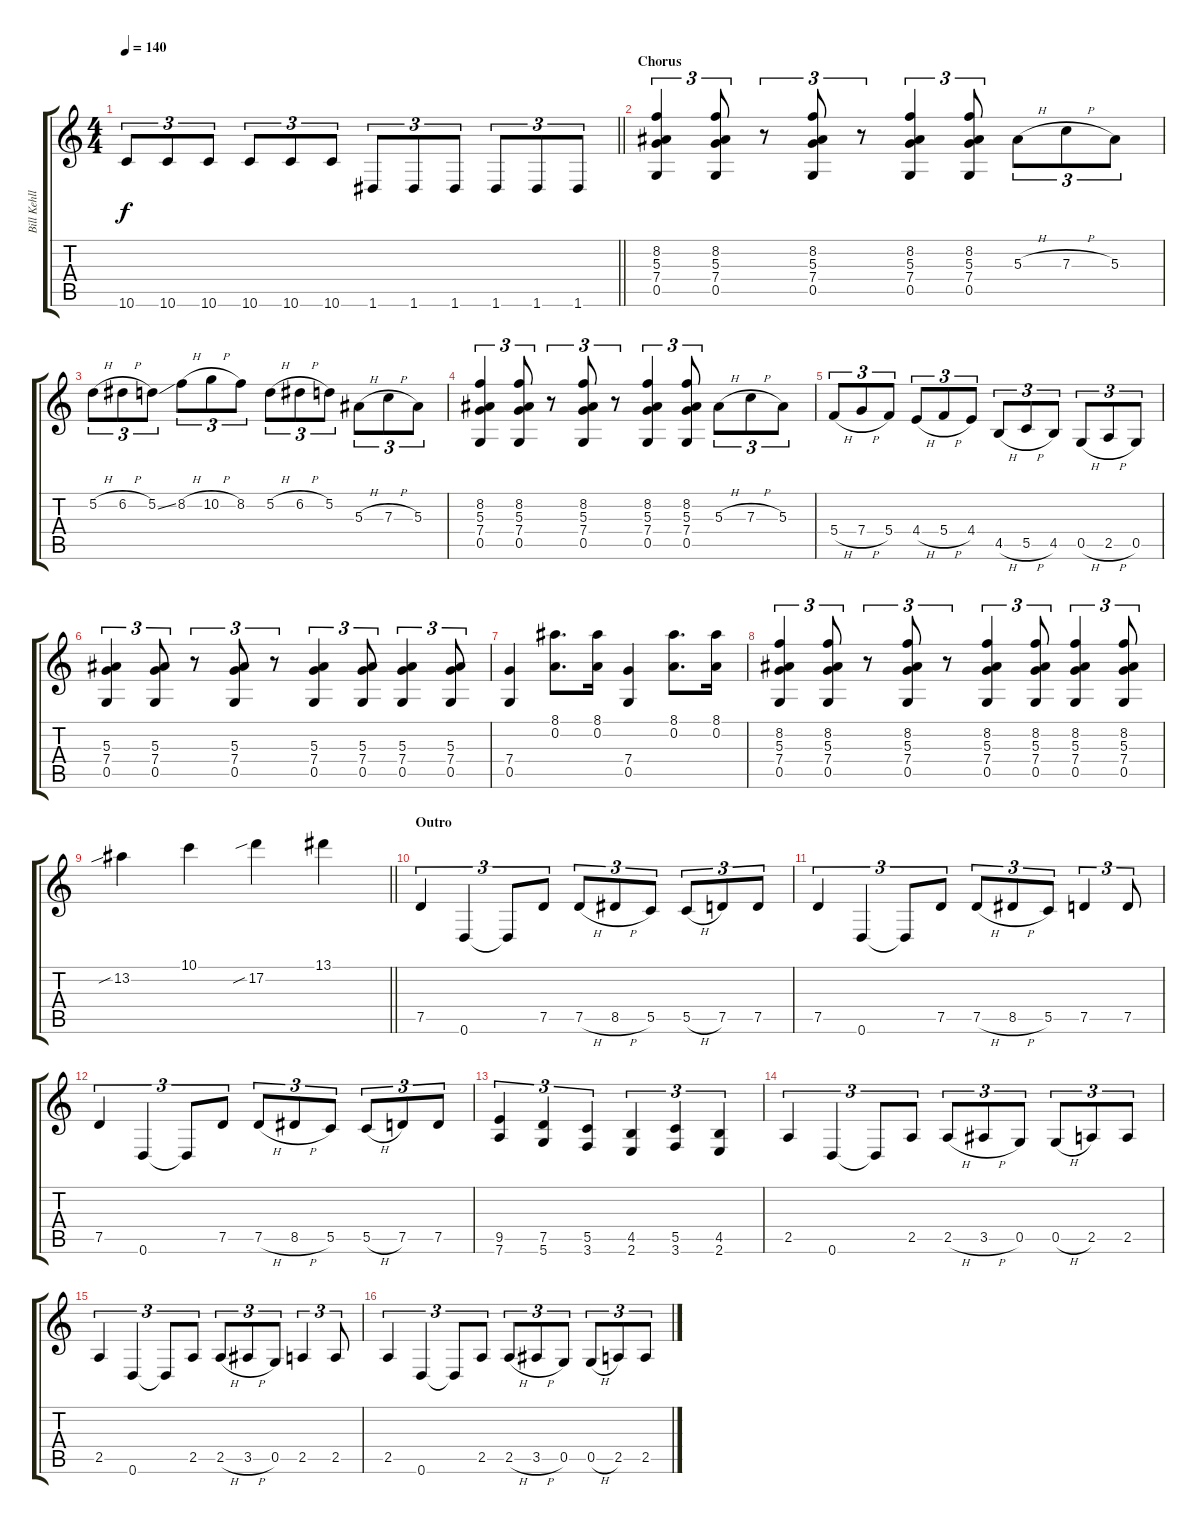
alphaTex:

\track ("Bill Kehlliher" "Bill Kehll") {instrument distortionguitar}
\staff {score tabs}
\tuning (D4 A3 F3 C3 G2 D2) {hide}
\ts (4 4)
\tempo 140
\clef g2
\barLineRight lightlight
\ks c
10.6.8{tu (3 2) dy f} 10.6.8{tu (3 2)} 10.6.8{tu (3 2)} 10.6.8{tu (3 2)} 10.6.8{tu (3 2)} 10.6.8{tu (3 2)} 1.6.8{tu (3 2)} 1.6.8{tu (3 2)} 1.6.8{tu (3 2)} 1.6.8{tu (3 2)} 1.6.8{tu (3 2)} 1.6.8{tu (3 2)} |
\section ("" "Chorus")
(8.2 5.3 7.4 0.5).4{tu (3 2)} (8.2 5.3 7.4 0.5).8{tu (3 2)} r.8{tu (3 2)} (8.2 5.3 7.4 0.5).8{tu (3 2)} r.8{tu (3 2)} (8.2 5.3 7.4 0.5).4{tu (3 2)} (8.2 5.3 7.4 0.5).8{tu (3 2)} 5.3{h}.8{tu (3 2)} 7.3{h}.8{tu (3 2)} 5.3.8{tu (3 2)} |
5.2{h}.8{tu (3 2)} 6.2{h}.8{tu (3 2)} 5.2{ss}.8{tu (3 2)} 8.2{h}.8{tu (3 2)} 10.2{h}.8{tu (3 2)} 8.2.8{tu (3 2)} 5.2{h}.8{tu (3 2)} 6.2{h}.8{tu (3 2)} 5.2.8{tu (3 2)} 5.3{h}.8{tu (3 2)} 7.3{h}.8{tu (3 2)} 5.3.8{tu (3 2)} |
(8.2 5.3 7.4 0.5).4{tu (3 2)} (8.2 5.3 7.4 0.5).8{tu (3 2)} r.8{tu (3 2)} (8.2 5.3 7.4 0.5).8{tu (3 2)} r.8{tu (3 2)} (8.2 5.3 7.4 0.5).4{tu (3 2)} (8.2 5.3 7.4 0.5).8{tu (3 2)} 5.3{h}.8{tu (3 2)} 7.3{h}.8{tu (3 2)} 5.3.8{tu (3 2)} |
5.4{h}.8{tu (3 2)} 7.4{h}.8{tu (3 2)} 5.4.8{tu (3 2)} 4.4{h}.8{tu (3 2)} 5.4{h}.8{tu (3 2)} 4.4.8{tu (3 2)} 4.5{h}.8{tu (3 2)} 5.5{h}.8{tu (3 2)} 4.5.8{tu (3 2)} 0.5{h}.8{tu (3 2)} 2.5{h}.8{tu (3 2)} 0.5.8{tu (3 2)} |
(5.3 7.4 0.5).4{tu (3 2)} (5.3 7.4 0.5).8{tu (3 2)} r.8{tu (3 2)} (5.3 7.4 0.5).8{tu (3 2)} r.8{tu (3 2)} (5.3 7.4 0.5).4{tu (3 2)} (5.3 7.4 0.5).8{tu (3 2)} (5.3 7.4 0.5).4{tu (3 2)} (5.3 7.4 0.5).8{tu (3 2)} |
(7.4 0.5).4 (8.1 0.2).8{d} (8.1 0.2).16 (7.4 0.5).4 (8.1 0.2).8{d} (8.1 0.2).16 |
(8.2 5.3 7.4 0.5).4{tu (3 2)} (8.2 5.3 7.4 0.5).8{tu (3 2)} r.8{tu (3 2)} (8.2 5.3 7.4 0.5).8{tu (3 2)} r.8{tu (3 2)} (8.2 5.3 7.4 0.5).4{tu (3 2)} (8.2 5.3 7.4 0.5).8{tu (3 2)} (8.2 5.3 7.4 0.5).4{tu (3 2)} (8.2 5.3 7.4 0.5).8{tu (3 2)} |
\barLineRight lightlight
13.2{sib}.4 10.1.4 17.2{sib}.4 13.1.4 |
\section ("" "Outro")
7.5.4{tu (3 2)} 0.6.4{tu (3 2)} 0.6{t}.8{tu (3 2)} 7.5.8{tu (3 2)} 7.5{h}.8{tu (3 2)} 8.5{h}.8{tu (3 2)} 5.5.8{tu (3 2)} 5.5{h}.8{tu (3 2)} 7.5.8{tu (3 2)} 7.5.8{tu (3 2)} |
7.5.4{tu (3 2)} 0.6.4{tu (3 2)} 0.6{t}.8{tu (3 2)} 7.5.8{tu (3 2)} 7.5{h}.8{tu (3 2)} 8.5{h}.8{tu (3 2)} 5.5.8{tu (3 2)} 7.5.4{tu (3 2)} 7.5.8{tu (3 2)} |
7.5.4{tu (3 2)} 0.6.4{tu (3 2)} 0.6{t}.8{tu (3 2)} 7.5.8{tu (3 2)} 7.5{h}.8{tu (3 2)} 8.5{h}.8{tu (3 2)} 5.5.8{tu (3 2)} 5.5{h}.8{tu (3 2)} 7.5.8{tu (3 2)} 7.5.8{tu (3 2)} |
(9.5 7.6).4{tu (3 2)} (7.5 5.6).4{tu (3 2)} (5.5 3.6).4{tu (3 2)} (4.5 2.6).4{tu (3 2)} (5.5 3.6).4{tu (3 2)} (4.5 2.6).4{tu (3 2)} |
2.5.4{tu (3 2)} 0.6.4{tu (3 2)} 0.6{t}.8{tu (3 2)} 2.5.8{tu (3 2)} 2.5{h}.8{tu (3 2)} 3.5{h}.8{tu (3 2)} 0.5.8{tu (3 2)} 0.5{h}.8{tu (3 2)} 2.5.8{tu (3 2)} 2.5.8{tu (3 2)} |
2.5.4{tu (3 2)} 0.6.4{tu (3 2)} 0.6{t}.8{tu (3 2)} 2.5.8{tu (3 2)} 2.5{h}.8{tu (3 2)} 3.5{h}.8{tu (3 2)} 0.5.8{tu (3 2)} 2.5.4{tu (3 2)} 2.5.8{tu (3 2)} |
2.5.4{tu (3 2)} 0.6.4{tu (3 2)} 0.6{t}.8{tu (3 2)} 2.5.8{tu (3 2)} 2.5{h}.8{tu (3 2)} 3.5{h}.8{tu (3 2)} 0.5.8{tu (3 2)} 0.5{h}.8{tu (3 2)} 2.5.8{tu (3 2)} 2.5.8{tu (3 2)}
